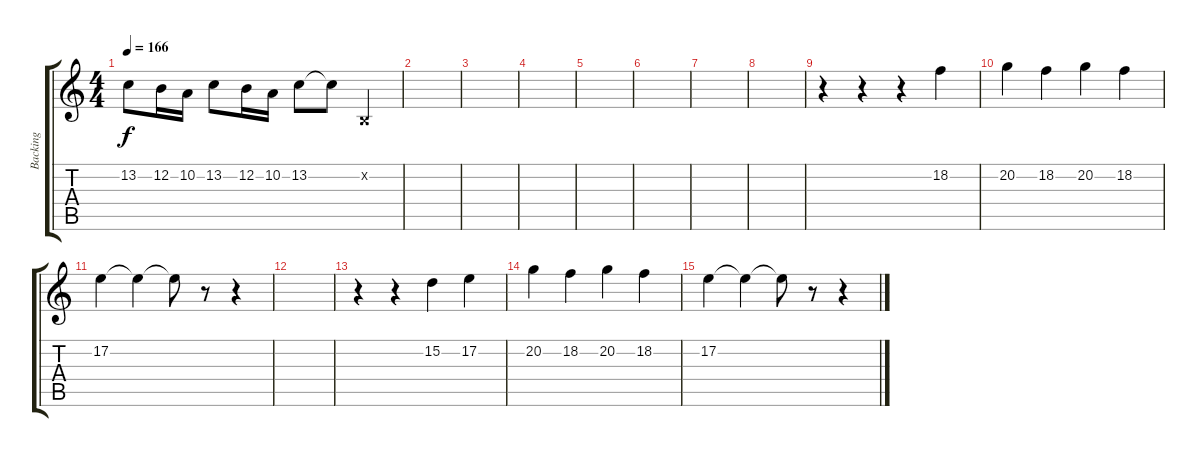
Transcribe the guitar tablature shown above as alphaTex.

\track ("Backing" "Backing") {instrument lead6voice}
\staff {score tabs}
\tuning (E4 B3 G3 D3 A2 E2) {hide}
\ts (4 4)
\tempo 166
\clef g2
\ks c
13.2.8{dy f} 12.2.16 10.2.16 13.2.8 12.2.16 10.2.16 13.2.8 13.2{t}.8 0.2{x}.4 |
|
|
|
|
|
|
|
r.4 r.4 r.4 18.2.4 |
20.2.4 18.2.4 20.2.4 18.2.4 |
17.2.4 17.2{t}.4 17.2{t}.8 r.8 r.4 |
|
r.4 r.4 15.2.4 17.2.4 |
20.2.4 18.2.4 20.2.4 18.2.4 |
17.2.4 17.2{t}.4 17.2{t}.8 r.8 r.4
